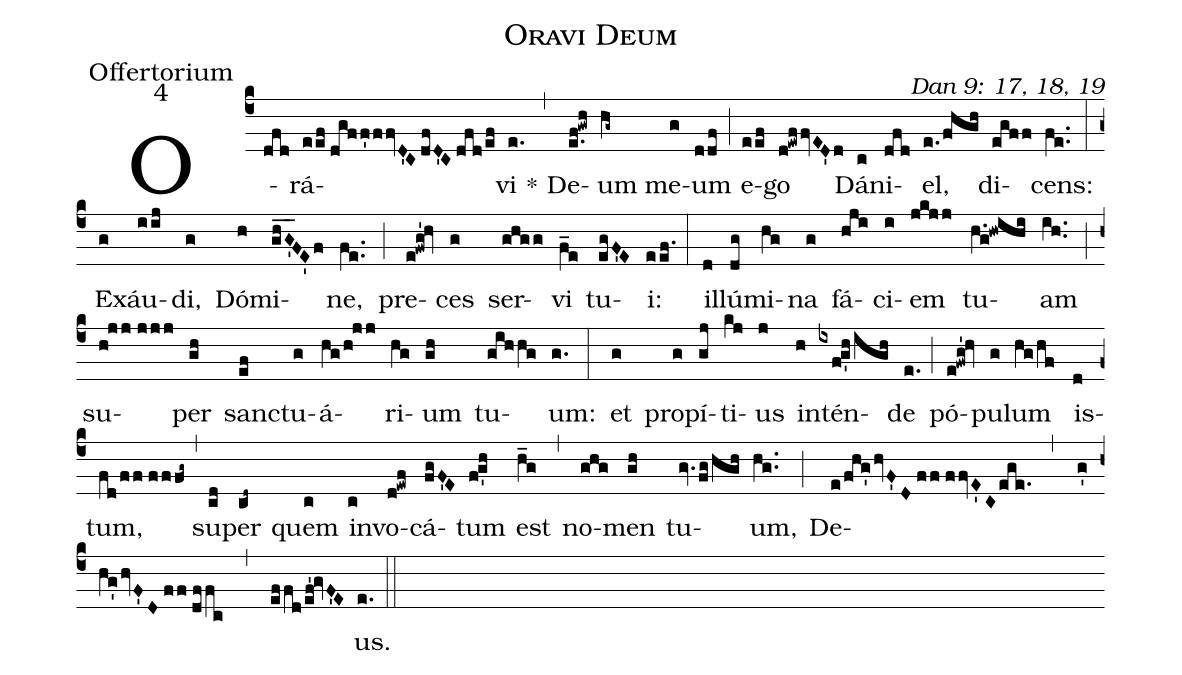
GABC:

name: Oravi Deum;
office-part: Offertorium;
mode: 4;
commentary: Dan 9: 17, 18, 19;
%%
(c4) O(dfd)rá(eef//dgff'ffvD'C//dfD'C//dfd/ef)vi(e.) *(,) De(e.f!gwh)um(hg~) me(g)um(ddf) (;) e(eef)go(d!ewffvED'd) Dá(c)ni(dfd)el,(e./fhgh) di(egff)cens:(fe..) (:)
Ex(g)áu(iij)di,(g) Dó(h)mi(gh_G'_FE'f)ne,(fe..) (;) pre(e!fwg'!hv)ces(g) ser(ghgg)vi(f_e) tu(egF'E)i:(eef.) (:)
il(d)lú(dg)mi(hg)na(g) fá(hji)ci(i)em(jkjj) tu(h.g!hwihi)am(ih..) (;) su(h!jj//jjj)per(gh) sanc(ef)tu(g)á(hg/h!jj)ri(hg)um(gh) tu(gihhg)um:(g.) (:)
et(g) pro(g)pí(gj)ti(kj)us(j) in(h)tén(ixf!g'h/igh)de(e.) (;) pó(e!fwg'!hv)pu(g)lum(hg/hf) is(d)tum,(fd/ff//fffg~) (,) su(cd)per(cd~) quem(c) in(c)vo(d!ewf)cá(fgF'E)tum(f!g'h) est(h_g) (,) no(ghg)men(gh) tu(gv./fg/hgh)um,(hg..) (;) De(e/fhg'/hvF'D//ff//ffvE'C/ege. , g'/hg'/hvF'D//ff//dffc , effd/ef'!gvF'E)us.(e.) (::)
